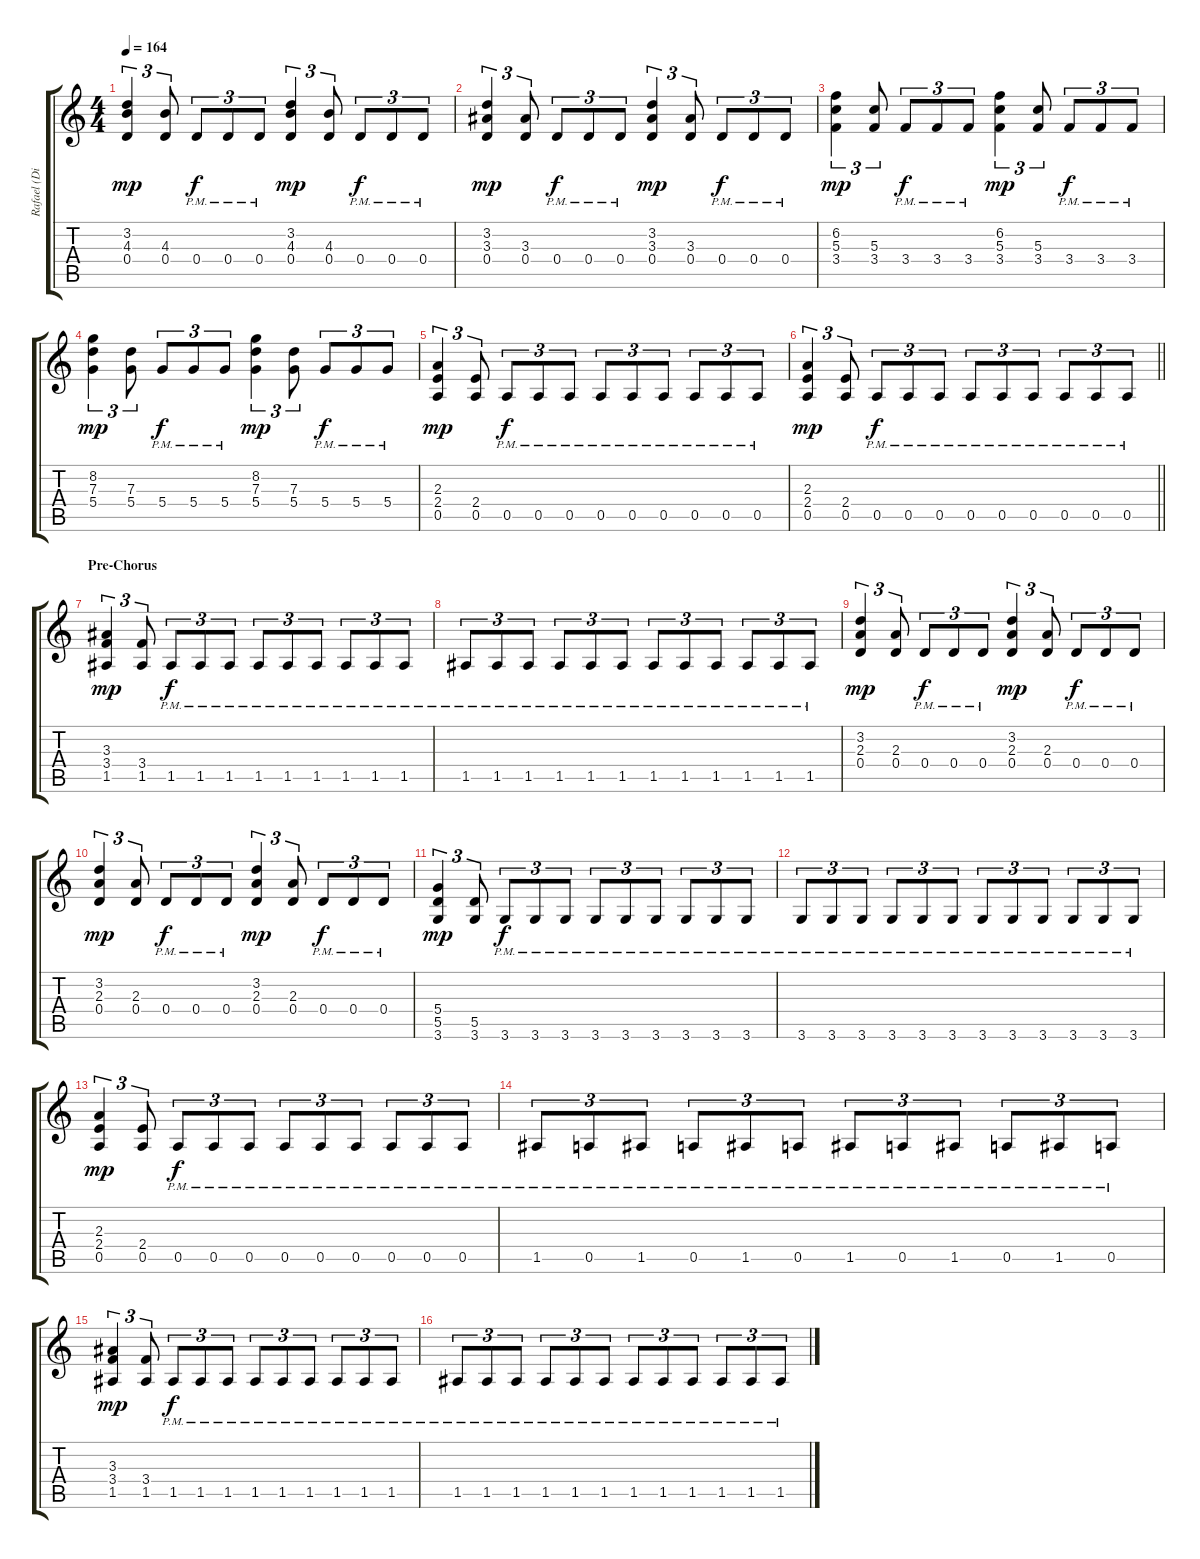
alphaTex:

\track ("Rafael (Dist)" "Rafael (Di") {instrument distortionguitar}
\staff {score tabs}
\tuning (E4 B3 G3 D3 A2 E2) {hide}
\ts (4 4)
\tempo 164
\clef g2
\ks c
(3.2 4.3 0.4).4{tu (3 2) dy mp} (4.3 0.4).8{tu (3 2)} 0.4{pm}.8{tu (3 2) dy f} 0.4{pm}.8{tu (3 2)} 0.4{pm}.8{tu (3 2)} (3.2 4.3 0.4).4{tu (3 2) dy mp} (4.3 0.4).8{tu (3 2)} 0.4{pm}.8{tu (3 2) dy f} 0.4{pm}.8{tu (3 2)} 0.4{pm}.8{tu (3 2)} |
(3.2 3.3 0.4).4{tu (3 2) dy mp} (3.3 0.4).8{tu (3 2)} 0.4{pm}.8{tu (3 2) dy f} 0.4{pm}.8{tu (3 2)} 0.4{pm}.8{tu (3 2)} (3.2 3.3 0.4).4{tu (3 2) dy mp} (3.3 0.4).8{tu (3 2)} 0.4{pm}.8{tu (3 2) dy f} 0.4{pm}.8{tu (3 2)} 0.4{pm}.8{tu (3 2)} |
(6.2 5.3 3.4).4{tu (3 2) dy mp} (5.3 3.4).8{tu (3 2)} 3.4{pm}.8{tu (3 2) dy f} 3.4{pm}.8{tu (3 2)} 3.4{pm}.8{tu (3 2)} (6.2 5.3 3.4).4{tu (3 2) dy mp} (5.3 3.4).8{tu (3 2)} 3.4{pm}.8{tu (3 2) dy f} 3.4{pm}.8{tu (3 2)} 3.4{pm}.8{tu (3 2)} |
(8.2 7.3 5.4).4{tu (3 2) dy mp} (7.3 5.4).8{tu (3 2)} 5.4{pm}.8{tu (3 2) dy f} 5.4{pm}.8{tu (3 2)} 5.4{pm}.8{tu (3 2)} (8.2 7.3 5.4).4{tu (3 2) dy mp} (7.3 5.4).8{tu (3 2)} 5.4{pm}.8{tu (3 2) dy f} 5.4{pm}.8{tu (3 2)} 5.4{pm}.8{tu (3 2)} |
(2.3 2.4 0.5).4{tu (3 2) dy mp} (2.4 0.5).8{tu (3 2)} 0.5{pm}.8{tu (3 2) dy f} 0.5{pm}.8{tu (3 2)} 0.5{pm}.8{tu (3 2)} 0.5{pm}.8{tu (3 2)} 0.5{pm}.8{tu (3 2)} 0.5{pm}.8{tu (3 2)} 0.5{pm}.8{tu (3 2)} 0.5{pm}.8{tu (3 2)} 0.5{pm}.8{tu (3 2)} |
\barLineRight lightlight
(2.3 2.4 0.5).4{tu (3 2) dy mp} (2.4 0.5).8{tu (3 2)} 0.5{pm}.8{tu (3 2) dy f} 0.5{pm}.8{tu (3 2)} 0.5{pm}.8{tu (3 2)} 0.5{pm}.8{tu (3 2)} 0.5{pm}.8{tu (3 2)} 0.5{pm}.8{tu (3 2)} 0.5{pm}.8{tu (3 2)} 0.5{pm}.8{tu (3 2)} 0.5{pm}.8{tu (3 2)} |
\section ("" "Pre-Chorus")
(3.3 3.4 1.5).4{tu (3 2) dy mp} (3.4 1.5).8{tu (3 2)} 1.5{pm}.8{tu (3 2) dy f} 1.5{pm}.8{tu (3 2)} 1.5{pm}.8{tu (3 2)} 1.5{pm}.8{tu (3 2)} 1.5{pm}.8{tu (3 2)} 1.5{pm}.8{tu (3 2)} 1.5{pm}.8{tu (3 2)} 1.5{pm}.8{tu (3 2)} 1.5{pm}.8{tu (3 2)} |
1.5{pm}.8{tu (3 2)} 1.5{pm}.8{tu (3 2)} 1.5{pm}.8{tu (3 2)} 1.5{pm}.8{tu (3 2)} 1.5{pm}.8{tu (3 2)} 1.5{pm}.8{tu (3 2)} 1.5{pm}.8{tu (3 2)} 1.5{pm}.8{tu (3 2)} 1.5{pm}.8{tu (3 2)} 1.5{pm}.8{tu (3 2)} 1.5{pm}.8{tu (3 2)} 1.5{pm}.8{tu (3 2)} |
(3.2 2.3 0.4).4{tu (3 2) dy mp} (2.3 0.4).8{tu (3 2)} 0.4{pm}.8{tu (3 2) dy f} 0.4{pm}.8{tu (3 2)} 0.4{pm}.8{tu (3 2)} (3.2 2.3 0.4).4{tu (3 2) dy mp} (2.3 0.4).8{tu (3 2)} 0.4{pm}.8{tu (3 2) dy f} 0.4{pm}.8{tu (3 2)} 0.4{pm}.8{tu (3 2)} |
(3.2 2.3 0.4).4{tu (3 2) dy mp} (2.3 0.4).8{tu (3 2)} 0.4{pm}.8{tu (3 2) dy f} 0.4{pm}.8{tu (3 2)} 0.4{pm}.8{tu (3 2)} (3.2 2.3 0.4).4{tu (3 2) dy mp} (2.3 0.4).8{tu (3 2)} 0.4{pm}.8{tu (3 2) dy f} 0.4{pm}.8{tu (3 2)} 0.4{pm}.8{tu (3 2)} |
(5.4 5.5 3.6).4{tu (3 2) dy mp} (5.5 3.6).8{tu (3 2)} 3.6{pm}.8{tu (3 2) dy f} 3.6{pm}.8{tu (3 2)} 3.6{pm}.8{tu (3 2)} 3.6{pm}.8{tu (3 2)} 3.6{pm}.8{tu (3 2)} 3.6{pm}.8{tu (3 2)} 3.6{pm}.8{tu (3 2)} 3.6{pm}.8{tu (3 2)} 3.6{pm}.8{tu (3 2)} |
3.6{pm}.8{tu (3 2)} 3.6{pm}.8{tu (3 2)} 3.6{pm}.8{tu (3 2)} 3.6{pm}.8{tu (3 2)} 3.6{pm}.8{tu (3 2)} 3.6{pm}.8{tu (3 2)} 3.6{pm}.8{tu (3 2)} 3.6{pm}.8{tu (3 2)} 3.6{pm}.8{tu (3 2)} 3.6{pm}.8{tu (3 2)} 3.6{pm}.8{tu (3 2)} 3.6{pm}.8{tu (3 2)} |
(2.3 2.4 0.5).4{tu (3 2) dy mp} (2.4 0.5).8{tu (3 2)} 0.5{pm}.8{tu (3 2) dy f} 0.5{pm}.8{tu (3 2)} 0.5{pm}.8{tu (3 2)} 0.5{pm}.8{tu (3 2)} 0.5{pm}.8{tu (3 2)} 0.5{pm}.8{tu (3 2)} 0.5{pm}.8{tu (3 2)} 0.5{pm}.8{tu (3 2)} 0.5{pm}.8{tu (3 2)} |
1.5{pm}.8{tu (3 2)} 0.5{pm}.8{tu (3 2)} 1.5{pm}.8{tu (3 2)} 0.5{pm}.8{tu (3 2)} 1.5{pm}.8{tu (3 2)} 0.5{pm}.8{tu (3 2)} 1.5{pm}.8{tu (3 2)} 0.5{pm}.8{tu (3 2)} 1.5{pm}.8{tu (3 2)} 0.5{pm}.8{tu (3 2)} 1.5{pm}.8{tu (3 2)} 0.5{pm}.8{tu (3 2)} |
(3.3 3.4 1.5).4{tu (3 2) dy mp} (3.4 1.5).8{tu (3 2)} 1.5{pm}.8{tu (3 2) dy f} 1.5{pm}.8{tu (3 2)} 1.5{pm}.8{tu (3 2)} 1.5{pm}.8{tu (3 2)} 1.5{pm}.8{tu (3 2)} 1.5{pm}.8{tu (3 2)} 1.5{pm}.8{tu (3 2)} 1.5{pm}.8{tu (3 2)} 1.5{pm}.8{tu (3 2)} |
1.5{pm}.8{tu (3 2)} 1.5{pm}.8{tu (3 2)} 1.5{pm}.8{tu (3 2)} 1.5{pm}.8{tu (3 2)} 1.5{pm}.8{tu (3 2)} 1.5{pm}.8{tu (3 2)} 1.5{pm}.8{tu (3 2)} 1.5{pm}.8{tu (3 2)} 1.5{pm}.8{tu (3 2)} 1.5{pm}.8{tu (3 2)} 1.5{pm}.8{tu (3 2)} 1.5{pm}.8{tu (3 2)}
